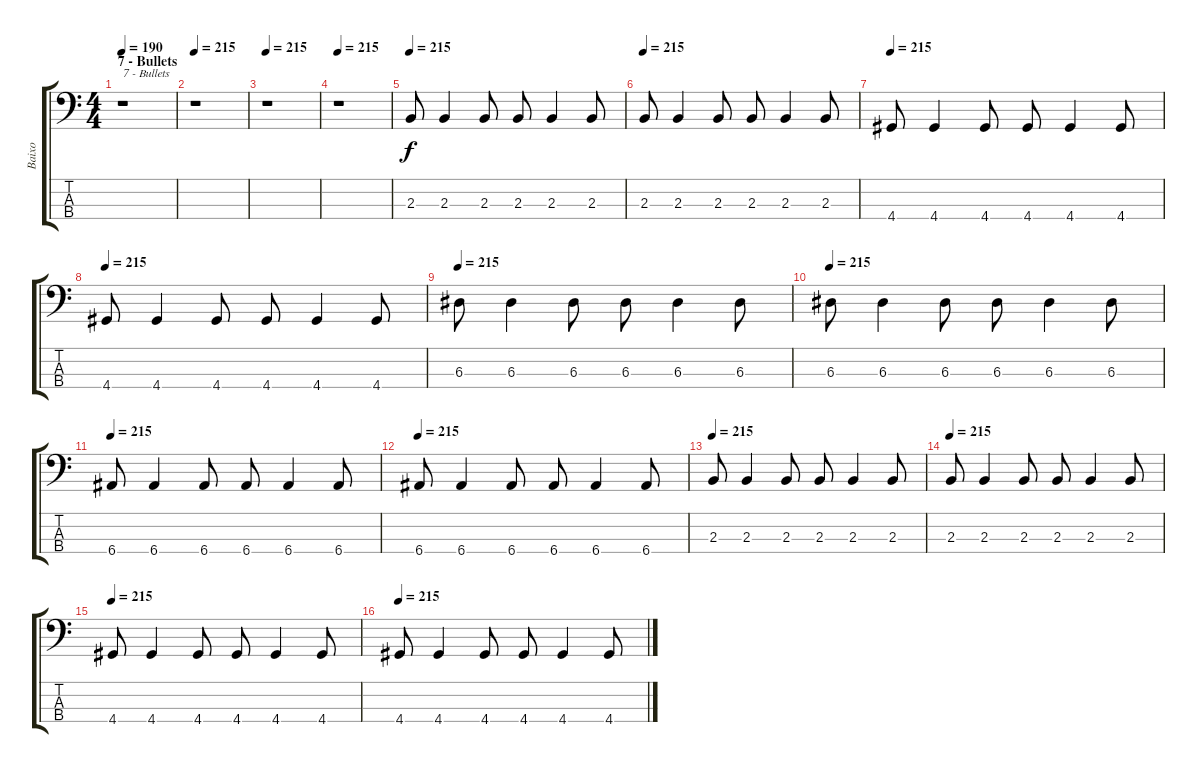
\track ("Baixo" "Baixo") {instrument electricbasspick}
\staff {score tabs}
\tuning (G2 D2 A1 E1) {hide}
\ts (4 4)
\section ("" "7 - Bullets")
\tempo 190
\tempo 215
\tempo 190
\clef f4
\ks c
r.1{txt "7 - Bullets" dy f instrument electricbasspick} |
\tempo 215
r.1 |
\tempo 215
r.1 |
\tempo 215
r.1 |
\tempo 215
2.3.8 2.3.4 2.3.8 2.3.8 2.3.4 2.3.8 |
\tempo 215
2.3.8 2.3.4 2.3.8 2.3.8 2.3.4 2.3.8 |
\tempo 215
4.4.8 4.4.4 4.4.8 4.4.8 4.4.4 4.4.8 |
\tempo 215
4.4.8 4.4.4 4.4.8 4.4.8 4.4.4 4.4.8 |
\tempo 215
6.3.8 6.3.4 6.3.8 6.3.8 6.3.4 6.3.8 |
\tempo 215
6.3.8 6.3.4 6.3.8 6.3.8 6.3.4 6.3.8 |
\tempo 215
6.4.8 6.4.4 6.4.8 6.4.8 6.4.4 6.4.8 |
\tempo 215
6.4.8 6.4.4 6.4.8 6.4.8 6.4.4 6.4.8 |
\tempo 215
2.3.8 2.3.4 2.3.8 2.3.8 2.3.4 2.3.8 |
\tempo 215
2.3.8 2.3.4 2.3.8 2.3.8 2.3.4 2.3.8 |
\tempo 215
4.4.8 4.4.4 4.4.8 4.4.8 4.4.4 4.4.8 |
\tempo 215
4.4.8 4.4.4 4.4.8 4.4.8 4.4.4 4.4.8
